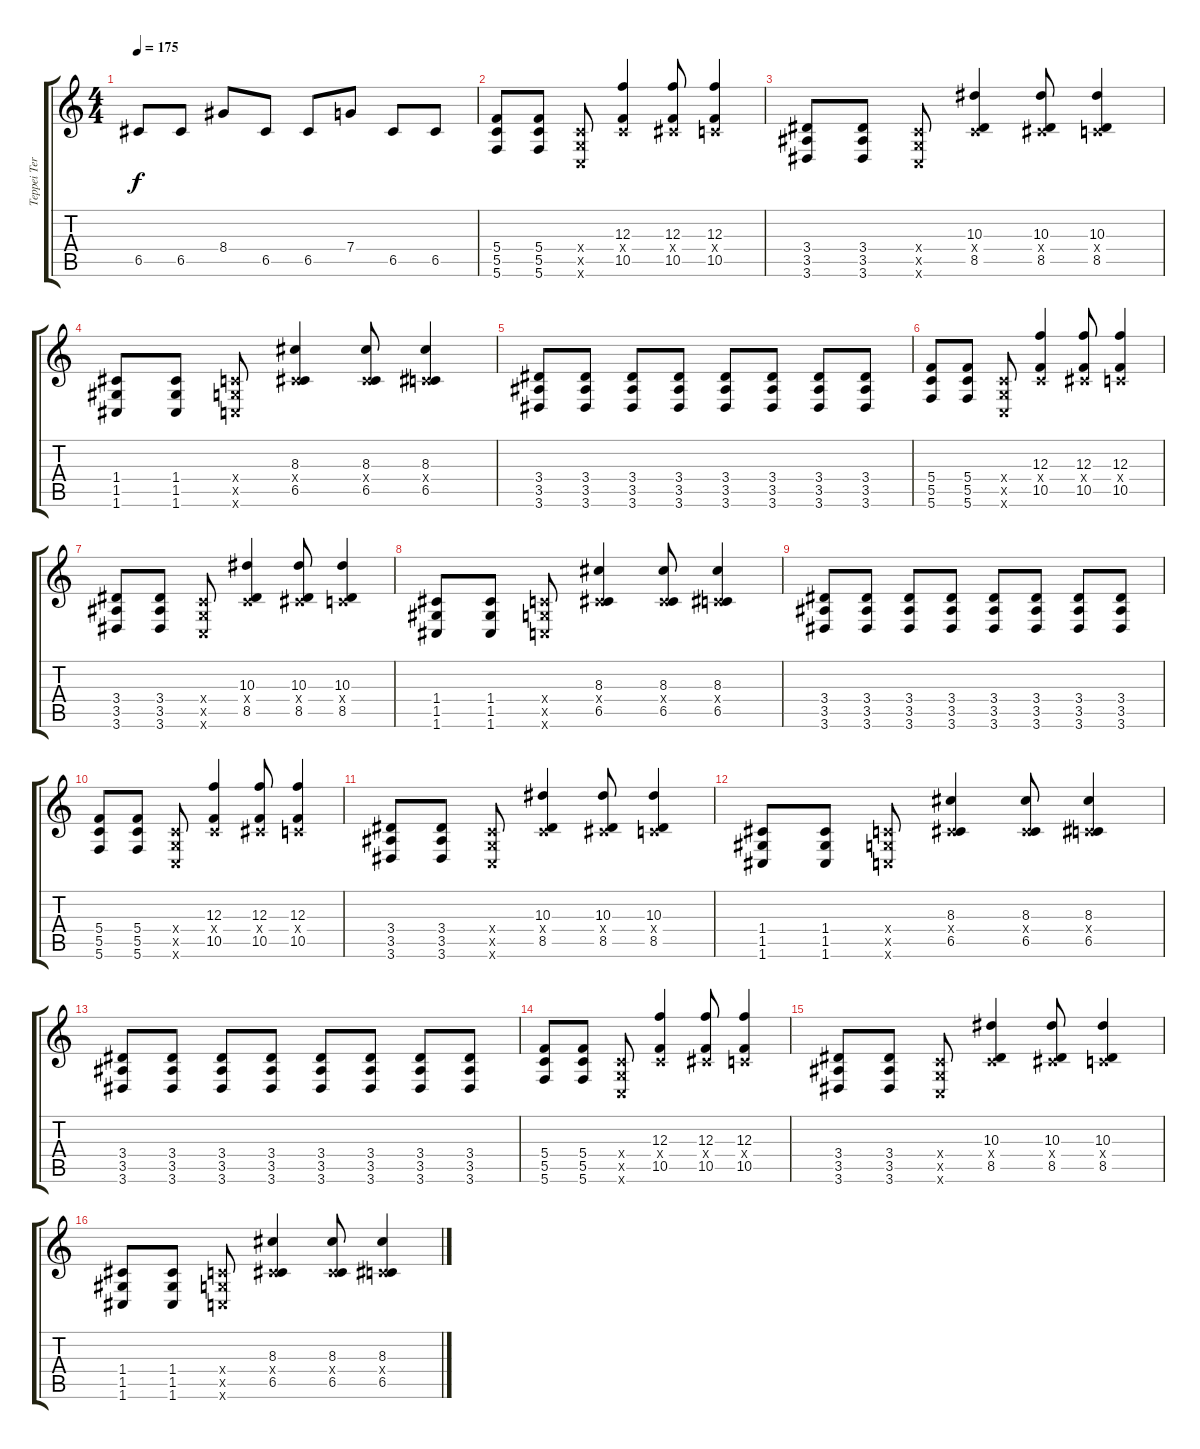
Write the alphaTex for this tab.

\track ("Teppei Teranishi " "Teppei Ter") {instrument acousticguitarsteel}
\staff {score tabs}
\tuning (D4 A3 F3 C3 G2 C2) {hide}
\ts (4 4)
\tempo 175
\clef g2
\ks c
6.5.8{dy f} 6.5.8 8.4.8 6.5.8 6.5.8 7.4.8 6.5.8 6.5.8 |
(5.4 5.5 5.6).8 (5.4 5.5 5.6).8 (0.4{x} 0.5{x} 0.6{x}).8 (12.3 0.4{x} 10.5).4 (12.3 1.4{x} 10.5).8 (12.3 0.4{x} 10.5).4 |
(3.4 3.5 3.6).8 (3.4 3.5 3.6).8 (0.4{x} 0.5{x} 0.6{x}).8 (10.3 0.4{x} 8.5).4 (10.3 1.4{x} 8.5).8 (10.3 0.4{x} 8.5).4 |
(1.4 1.5 1.6).8 (1.4 1.5 1.6).8 (0.4{x} 0.5{x} 0.6{x}).8 (8.3 0.4{x} 6.5).4 (8.3 1.4{x} 6.5).8 (8.3 0.4{x} 6.5).4 |
(3.4 3.5 3.6).8 (3.4 3.5 3.6).8 (3.4 3.5 3.6).8 (3.4 3.5 3.6).8 (3.4 3.5 3.6).8 (3.4 3.5 3.6).8 (3.4 3.5 3.6).8 (3.4 3.5 3.6).8 |
(5.4 5.5 5.6).8 (5.4 5.5 5.6).8 (0.4{x} 0.5{x} 0.6{x}).8 (12.3 0.4{x} 10.5).4 (12.3 1.4{x} 10.5).8 (12.3 0.4{x} 10.5).4 |
(3.4 3.5 3.6).8 (3.4 3.5 3.6).8 (0.4{x} 0.5{x} 0.6{x}).8 (10.3 0.4{x} 8.5).4 (10.3 1.4{x} 8.5).8 (10.3 0.4{x} 8.5).4 |
(1.4 1.5 1.6).8 (1.4 1.5 1.6).8 (0.4{x} 0.5{x} 0.6{x}).8 (8.3 0.4{x} 6.5).4 (8.3 1.4{x} 6.5).8 (8.3 0.4{x} 6.5).4 |
(3.4 3.5 3.6).8 (3.4 3.5 3.6).8 (3.4 3.5 3.6).8 (3.4 3.5 3.6).8 (3.4 3.5 3.6).8 (3.4 3.5 3.6).8 (3.4 3.5 3.6).8 (3.4 3.5 3.6).8 |
(5.4 5.5 5.6).8 (5.4 5.5 5.6).8 (0.4{x} 0.5{x} 0.6{x}).8 (12.3 0.4{x} 10.5).4 (12.3 1.4{x} 10.5).8 (12.3 0.4{x} 10.5).4 |
(3.4 3.5 3.6).8 (3.4 3.5 3.6).8 (0.4{x} 0.5{x} 0.6{x}).8 (10.3 0.4{x} 8.5).4 (10.3 1.4{x} 8.5).8 (10.3 0.4{x} 8.5).4 |
(1.4 1.5 1.6).8 (1.4 1.5 1.6).8 (0.4{x} 0.5{x} 0.6{x}).8 (8.3 0.4{x} 6.5).4 (8.3 1.4{x} 6.5).8 (8.3 0.4{x} 6.5).4 |
(3.4 3.5 3.6).8 (3.4 3.5 3.6).8 (3.4 3.5 3.6).8 (3.4 3.5 3.6).8 (3.4 3.5 3.6).8 (3.4 3.5 3.6).8 (3.4 3.5 3.6).8 (3.4 3.5 3.6).8 |
(5.4 5.5 5.6).8 (5.4 5.5 5.6).8 (0.4{x} 0.5{x} 0.6{x}).8 (12.3 0.4{x} 10.5).4 (12.3 1.4{x} 10.5).8 (12.3 0.4{x} 10.5).4 |
(3.4 3.5 3.6).8 (3.4 3.5 3.6).8 (0.4{x} 0.5{x} 0.6{x}).8 (10.3 0.4{x} 8.5).4 (10.3 1.4{x} 8.5).8 (10.3 0.4{x} 8.5).4 |
(1.4 1.5 1.6).8 (1.4 1.5 1.6).8 (0.4{x} 0.5{x} 0.6{x}).8 (8.3 0.4{x} 6.5).4 (8.3 1.4{x} 6.5).8 (8.3 0.4{x} 6.5).4
